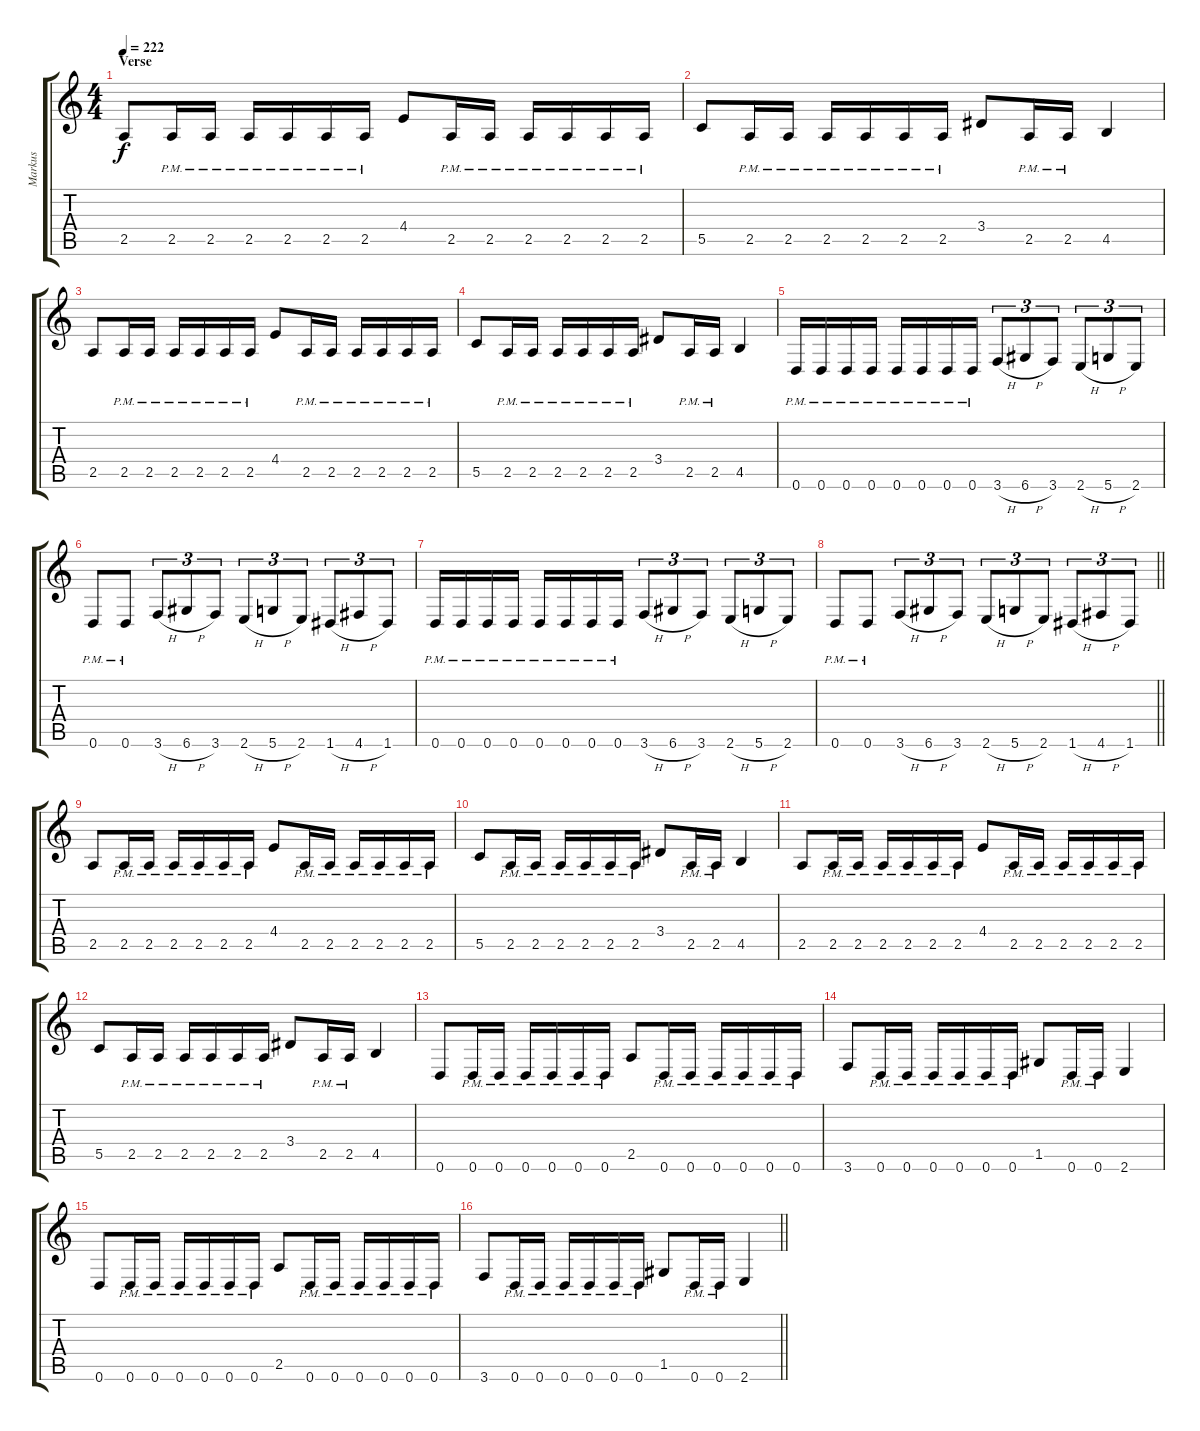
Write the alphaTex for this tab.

\track ("Markus" "Markus") {instrument distortionguitar}
\staff {score tabs}
\tuning (D4 A3 F3 C3 G2 D2) {hide}
\ts (4 4)
\section ("" "Verse")
\tempo 222
\clef g2
\ks c
2.5.8{dy f} 2.5{pm}.16 2.5{pm}.16 2.5{pm}.16 2.5{pm}.16 2.5{pm}.16 2.5{pm}.16 4.4.8 2.5{pm}.16 2.5{pm}.16 2.5{pm}.16 2.5{pm}.16 2.5{pm}.16 2.5{pm}.16 |
5.5.8 2.5{pm}.16 2.5{pm}.16 2.5{pm}.16 2.5{pm}.16 2.5{pm}.16 2.5{pm}.16 3.4.8 2.5{pm}.16 2.5{pm}.16 4.5.4 |
2.5.8 2.5{pm}.16 2.5{pm}.16 2.5{pm}.16 2.5{pm}.16 2.5{pm}.16 2.5{pm}.16 4.4.8 2.5{pm}.16 2.5{pm}.16 2.5{pm}.16 2.5{pm}.16 2.5{pm}.16 2.5{pm}.16 |
5.5.8 2.5{pm}.16 2.5{pm}.16 2.5{pm}.16 2.5{pm}.16 2.5{pm}.16 2.5{pm}.16 3.4.8 2.5{pm}.16 2.5{pm}.16 4.5.4 |
0.6{pm}.16 0.6{pm}.16 0.6{pm}.16 0.6{pm}.16 0.6{pm}.16 0.6{pm}.16 0.6{pm}.16 0.6{pm}.16 3.6{h}.8{tu (3 2)} 6.6{h}.8{tu (3 2)} 3.6.8{tu (3 2)} 2.6{h}.8{tu (3 2)} 5.6{h}.8{tu (3 2)} 2.6.8{tu (3 2)} |
0.6{pm}.8 0.6{pm}.8 3.6{h}.8{tu (3 2)} 6.6{h}.8{tu (3 2)} 3.6.8{tu (3 2)} 2.6{h}.8{tu (3 2)} 5.6{h}.8{tu (3 2)} 2.6.8{tu (3 2)} 1.6{h}.8{tu (3 2)} 4.6{h}.8{tu (3 2)} 1.6.8{tu (3 2)} |
0.6{pm}.16 0.6{pm}.16 0.6{pm}.16 0.6{pm}.16 0.6{pm}.16 0.6{pm}.16 0.6{pm}.16 0.6{pm}.16 3.6{h}.8{tu (3 2)} 6.6{h}.8{tu (3 2)} 3.6.8{tu (3 2)} 2.6{h}.8{tu (3 2)} 5.6{h}.8{tu (3 2)} 2.6.8{tu (3 2)} |
\barLineRight lightlight
0.6{pm}.8 0.6{pm}.8 3.6{h}.8{tu (3 2)} 6.6{h}.8{tu (3 2)} 3.6.8{tu (3 2)} 2.6{h}.8{tu (3 2)} 5.6{h}.8{tu (3 2)} 2.6.8{tu (3 2)} 1.6{h}.8{tu (3 2)} 4.6{h}.8{tu (3 2)} 1.6.8{tu (3 2)} |
\section ("" "")
2.5.8 2.5{pm}.16 2.5{pm}.16 2.5{pm}.16 2.5{pm}.16 2.5{pm}.16 2.5{pm}.16 4.4.8 2.5{pm}.16 2.5{pm}.16 2.5{pm}.16 2.5{pm}.16 2.5{pm}.16 2.5{pm}.16 |
5.5.8 2.5{pm}.16 2.5{pm}.16 2.5{pm}.16 2.5{pm}.16 2.5{pm}.16 2.5{pm}.16 3.4.8 2.5{pm}.16 2.5{pm}.16 4.5.4 |
2.5.8 2.5{pm}.16 2.5{pm}.16 2.5{pm}.16 2.5{pm}.16 2.5{pm}.16 2.5{pm}.16 4.4.8 2.5{pm}.16 2.5{pm}.16 2.5{pm}.16 2.5{pm}.16 2.5{pm}.16 2.5{pm}.16 |
5.5.8 2.5{pm}.16 2.5{pm}.16 2.5{pm}.16 2.5{pm}.16 2.5{pm}.16 2.5{pm}.16 3.4.8 2.5{pm}.16 2.5{pm}.16 4.5.4 |
0.6.8 0.6{pm}.16 0.6{pm}.16 0.6{pm}.16 0.6{pm}.16 0.6{pm}.16 0.6{pm}.16 2.5.8 0.6{pm}.16 0.6{pm}.16 0.6{pm}.16 0.6{pm}.16 0.6{pm}.16 0.6{pm}.16 |
3.6.8 0.6{pm}.16 0.6{pm}.16 0.6{pm}.16 0.6{pm}.16 0.6{pm}.16 0.6{pm}.16 1.5.8 0.6{pm}.16 0.6{pm}.16 2.6.4 |
0.6.8 0.6{pm}.16 0.6{pm}.16 0.6{pm}.16 0.6{pm}.16 0.6{pm}.16 0.6{pm}.16 2.5.8 0.6{pm}.16 0.6{pm}.16 0.6{pm}.16 0.6{pm}.16 0.6{pm}.16 0.6{pm}.16 |
\barLineRight lightlight
3.6.8 0.6{pm}.16 0.6{pm}.16 0.6{pm}.16 0.6{pm}.16 0.6{pm}.16 0.6{pm}.16 1.5.8 0.6{pm}.16 0.6{pm}.16 2.6.4
